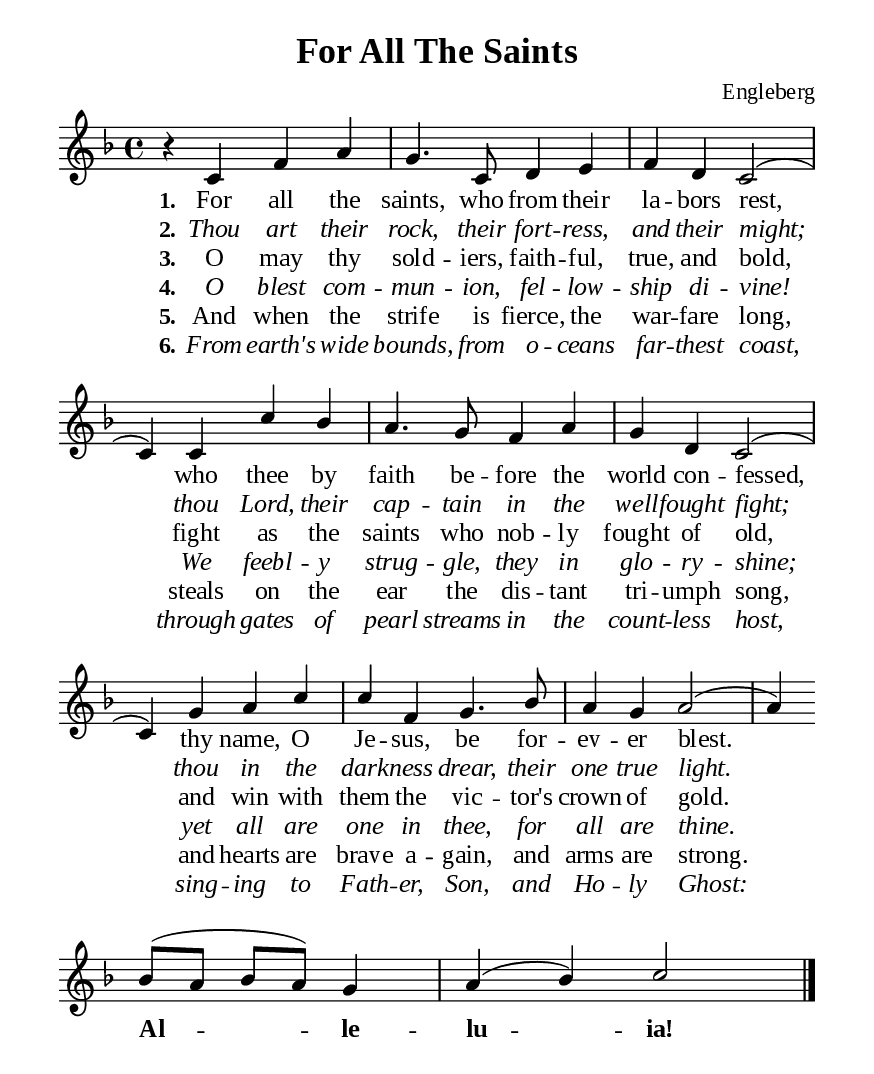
\version "2.18.2"

\header {
  title = "For All The Saints"
  composer = "Engleberg"
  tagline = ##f
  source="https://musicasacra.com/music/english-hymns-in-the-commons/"
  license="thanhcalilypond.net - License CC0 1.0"
}

global= {
  \key f \major
  \time 4/4
  \override Score.BarNumber.break-visibility = ##(#f #f #f)
}

\paper {
  #(set-paper-size "a5")
  top-margin = 10\mm
  bottom-margin = 5\mm
  left-margin = 10\mm
  right-margin = 10\mm
  indent = #0
  #(define fonts
	 (make-pango-font-tree "Liberation Serif"
	 		       "Liberation Serif"
			       "Liberation Serif"
			       (/ 20 20)))
  system-system-spacing = #'((basic-distance . 3) (padding . 3))
}

printItalic = \with {
  \override LyricText.font-shape = #'italic
}

printBold = {
  \override Lyrics.LyricText.font-series = #'bold
}

% Verse music
musicVerseSoprano = \relative c' {
  %{	01	%} r4 c f a |
  %{	02	%} g4. c,8 d4 e |
  %{	03	%} f d c2 (c4) c c' bes |
  %{	04	%} a4. g8 f4 a |
  %{	05	%} g d c2 ( |
  %{	06	%} c4) g' a c |
  %{	07	%} c f, g4. bes8 |
  %{	08	%} a4 g a2 ( |
  %{	09	%} a4) \bar "" \break
  %{	10	%} bes8 (a bes a) g4 |
  %{	11	%} a (bes) c2 \bar "|."
}

% Verse lyrics
verseOne = \lyricmode {
  \set stanza = #"1."
  For all the saints, who from their la -- bors rest,
  who thee by faith be -- fore the world con -- fessed,
  thy name, O Je -- sus, be for -- ev -- er blest.
  
  \printBold
  
  Al -- le -- lu -- ia!
}

verseTwo = \lyricmode {
  \set stanza = #"2."
  Thou art their rock, their fort -- ress, and their might;
  thou Lord, their cap -- tain in the well -- fought fight;
  thou in the dark -- ness drear, their one true light.
}

verseThree = \lyricmode {
  \set stanza = #"3."
  O may thy sold -- iers, faith -- ful, true, and bold,
  fight as the saints who nob -- ly fought of old,
  and win with them the vic -- tor's crown of gold.
}

verseFour = \lyricmode {
  \set stanza = #"4."
  O blest com -- mun -- ion, fel -- low -- ship di -- vine!
  We feebl -- y strug -- gle, they in glo -- ry -- shine;
  yet all are one in thee, for all are thine.
}

verseFive = \lyricmode {
  \set stanza = #"5."
  And when the strife is fierce, the war -- fare long,
  steals on the ear the dis -- tant tri -- umph song,
  and hearts are brave a -- gain, and arms are strong.
}

verseSix = \lyricmode {
  \set stanza = #"6."
  From earth's wide bounds, from o -- ceans far -- thest coast,
  through gates of pearl streams in the count -- less host,
  sing -- ing to Fath -- er, Son, and Ho -- ly Ghost:
}

% Layout
\score {
    \new ChoirStaff <<
      \new Staff <<
        \clef "treble"
        \new Voice = "sopranos" { \global \stemUp \slurUp \musicVerseSoprano }
      >>
      \new Lyrics \lyricsto sopranos \verseOne
      \new Lyrics \printItalic \lyricsto sopranos \verseTwo
      \new Lyrics \lyricsto sopranos \verseThree
      \new Lyrics \printItalic \lyricsto sopranos \verseFour
      \new Lyrics \lyricsto sopranos \verseFive
      \new Lyrics \printItalic \lyricsto sopranos \verseSix
    >>
}
